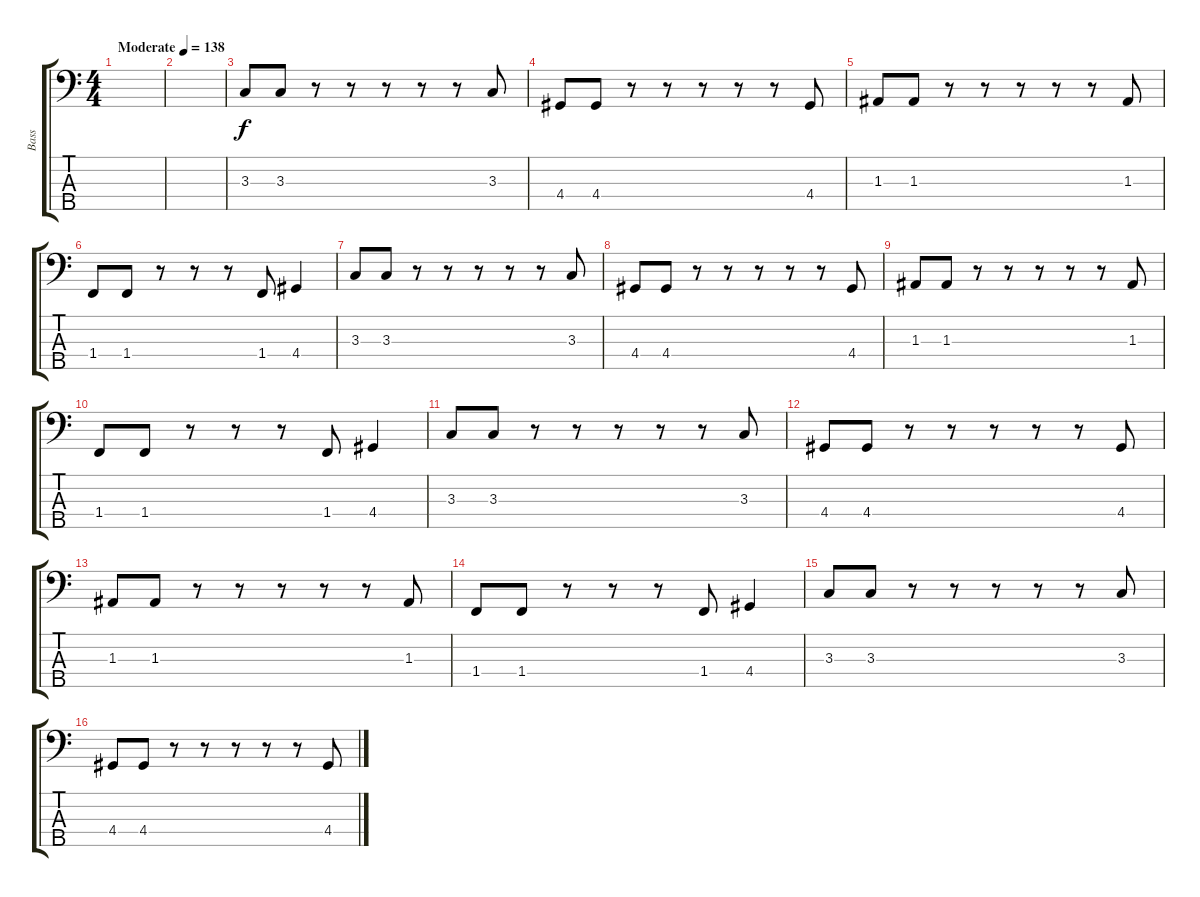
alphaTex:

\track ("Bass" "Bass") {instrument electricbassfinger}
\staff {score tabs}
\tuning (G2 D2 A1 E1 B0) {hide}
\ts (4 4)
\tempo (138 "Moderate")
\clef f4
\ks c
|
|
3.3.8 3.3.8 r.8 r.8 r.8 r.8 r.8 3.3.8 |
4.4.8 4.4.8 r.8 r.8 r.8 r.8 r.8 4.4.8 |
1.3.8 1.3.8 r.8 r.8 r.8 r.8 r.8 1.3.8 |
1.4.8 1.4.8 r.8 r.8 r.8 1.4.8 4.4.4 |
3.3.8 3.3.8 r.8 r.8 r.8 r.8 r.8 3.3.8 |
4.4.8 4.4.8 r.8 r.8 r.8 r.8 r.8 4.4.8 |
1.3.8 1.3.8 r.8 r.8 r.8 r.8 r.8 1.3.8 |
1.4.8 1.4.8 r.8 r.8 r.8 1.4.8 4.4.4 |
3.3.8 3.3.8 r.8 r.8 r.8 r.8 r.8 3.3.8 |
4.4.8 4.4.8 r.8 r.8 r.8 r.8 r.8 4.4.8 |
1.3.8 1.3.8 r.8 r.8 r.8 r.8 r.8 1.3.8 |
1.4.8 1.4.8 r.8 r.8 r.8 1.4.8 4.4.4 |
3.3.8 3.3.8 r.8 r.8 r.8 r.8 r.8 3.3.8 |
4.4.8 4.4.8 r.8 r.8 r.8 r.8 r.8 4.4.8
